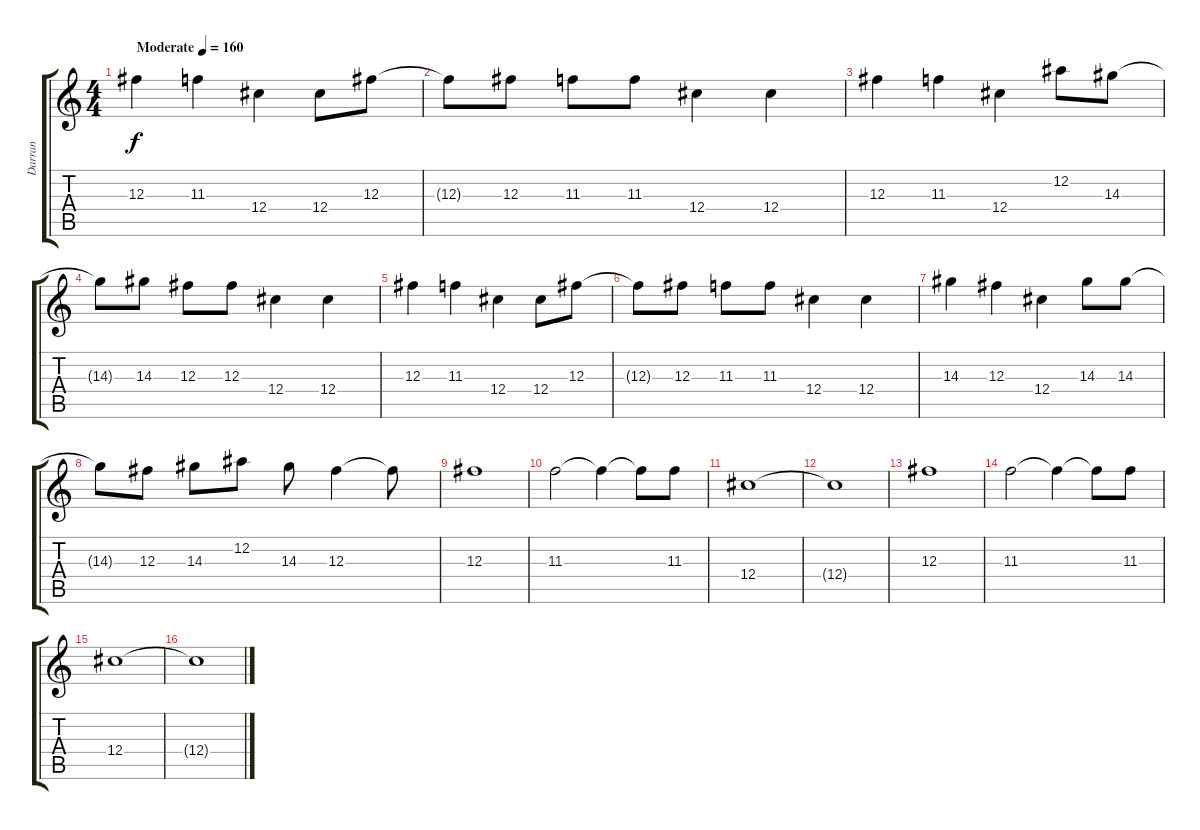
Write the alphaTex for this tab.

\track ("Darran" "Darran") {instrument distortionguitar}
\staff {score tabs}
\tuning (Eb4 Bb3 Gb3 Db3 Ab2 Db2) {hide}
\ts (4 4)
\tempo (160 "Moderate")
\clef g2
\ks c
12.3.4{dy f instrument distortionguitar} 11.3.4 12.4.4 12.4.8 12.3.8 |
12.3{t}.8 12.3.8 11.3.8 11.3.8 12.4.4 12.4.4 |
12.3.4 11.3.4 12.4.4 12.2.8 14.3.8 |
14.3{t}.8 14.3.8 12.3.8 12.3.8 12.4.4 12.4.4 |
12.3.4 11.3.4 12.4.4 12.4.8 12.3.8 |
12.3{t}.8 12.3.8 11.3.8 11.3.8 12.4.4 12.4.4 |
14.3.4 12.3.4 12.4.4 14.3.8 14.3.8 |
14.3{t}.8 12.3.8 14.3.8 12.2.8 14.3.8 12.3.4 12.3{t}.8 |
12.3.1 |
11.3.2 11.3{t}.4 11.3{t}.8 11.3.8 |
12.4.1 |
12.4{t}.1 |
12.3.1 |
11.3.2 11.3{t}.4 11.3{t}.8 11.3.8 |
12.4.1 |
12.4{t}.1
